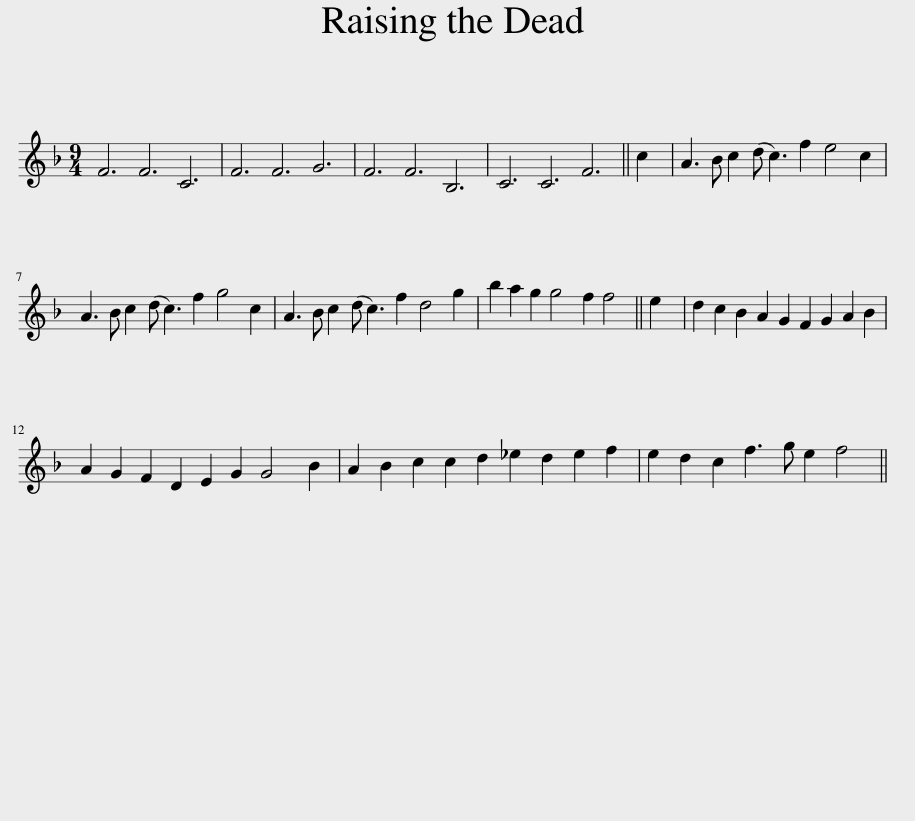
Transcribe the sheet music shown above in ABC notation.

X:1
L:1/8
M:9/4
I:linebreak $
K:F
V:1 treble
V:1
 F6 F6 C6 | F6 F6 G6 | F6 F6 B,6 | C6 C6 F6 || c2 | %5
 A3 B c2 (d c3) f2 e4 c2 |$ A3 B c2 (d c3) f2 g4 c2 | A3 B c2 (d c3) f2 d4 g2 | b2 a2 g2 g4 f2 f4 || e2 | %10
 d2 c2 B2 A2 G2 F2 G2 A2 B2 |$ A2 G2 F2 D2 E2 G2 G4 B2 | A2 B2 c2 c2 d2 _e2 d2 e2 f2 | e2 d2 c2 f3 g e2 f4 || %14
